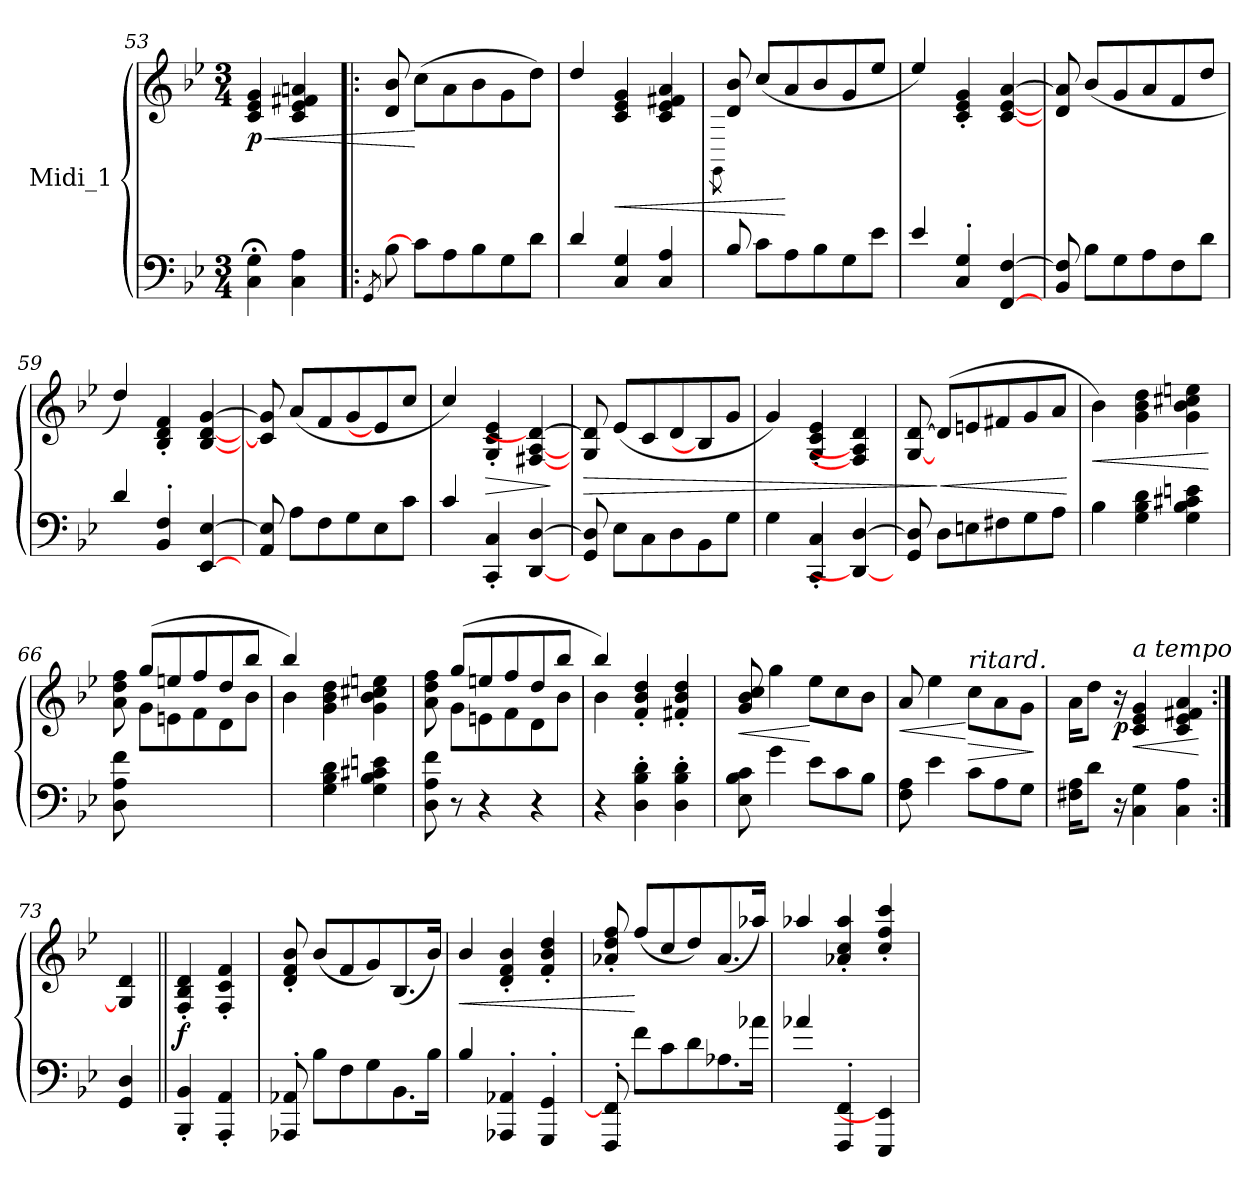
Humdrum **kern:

**kern	**kern	**dynam
*part1	*part1	*part1
*staff2	*staff1	*staff1/2
*I"Midi_1	*	*
*clefF4	*clefG2	*
*k[b-e-]	*k[b-e-]	*
*B-:	*B-:	*
*M3/4	*M3/4	*
=53	=53	=53
*^	*	*
!	!	!LO:TX:a:t=a tempo	!
!	!	!	!LO:HP:b
*	*	*^	*
!	!	!	!	!LO:DY:n=1:b
4C\; 4G\;	2ryy	4c/ 4e-/ 4g/	2ryy	< p
4C\ 4A\	.	4c/ 4e-/ 4f#X/ 4ani/	.	.
!!LO:LB:g=z	!!
=54!|:	=54!|:	=54!|:	=54!|:	=54!|:
8qGG/	.	.	.	.
8B-\	2ryy	8d/ 8b-/	2ryy	.
8c\L]	.	(>8cc\L	.	[
8A\	.	8a\	.	.
8B-\	.	8b-\	.	.
8G\	4ryy	8g\	4ryy	.
8d\J	.	8dd\J)	.	.
*	*	*v	*v	*
!!LO:LB:g=z
=55	=55	=55	=55
4d/	2.ryy	4dd/	.
!	!	!	!LO:HP:b
4C/ 4G/	.	4c/ 4e-/ 4g/	<
4C/ 4A/	.	4c/ 4e-/ 4f#X/ 4a/	.
=56	=56	=56	=56
*	*	*^	*
.	.	.	8qGG\	.
8B-/	2.ryy	8d/ 8b-/	2.ryy	.
8c\L	.	(>8cc/L	.	.
8A\	.	8a/	.	[
8B-\	.	8b-/	.	.
8G\	.	8g/	.	.
8e-\J	.	8ee-/J	.	.
*	*	*v	*v	*
=57	=57	=57	=57
4e-/	2.ryy	4ee-/)	.
4C/' 4G/'	.	4c/' 4e-/' 4g/'	.
[4FF/ [4F/	.	[4c/ [4e-/ [4a/	.
=58	=58	=58	=58
8BB-/ 8F/]	2.ryy	8d/ 8a/]	.
8B-\L	.	(>8b-/L	.
8G\	.	8g/	.
8A\	.	8a/	.
8F\	.	8f/	.
8d\J	.	8dd/J	.
=59	=59	=59	=59
4d/	2.ryy	4dd/)	.
4BB-/' 4F/'	.	4B-/' 4d/' 4f/'	.
[4EE-/ [4E-/	.	[4B-/ [4d/ [4g/	.
=60	=60	=60	=60
8AA/ 8E-/]	2.ryy	8c/] 8g/]	.
8A\L	.	(>8a/L	.
8F\	.	8f/	.
8G\	.	8g/	.
8E-\	.	8e-/]	.
8c\J	.	8cc/J	.
=61	=61	=61	=61
4c/	2.ryy	4cc/)	.
!	!	!	!LO:HP:b
4CC/' 4C/'	.	4G/' 4c/' 4e-/'	>
[4DD/ [4D/	.	[4F#X/ [4A/ 4d/_	.
*v	*v	*	*
.	.	]
!!LO:PB:g=z
=62	=62	=62
!	!	!LO:HP:b
*	*^	*
8GG/ 8D/]	8G/ 8d/]	2ryy	>
8E-\L	(8e-/L	.	.
8C\	8c/	.	.
8D\	8d/	.	.
8BB-\	8B-/]	4ryy	.
8G\J	8g/J	.	.
=63	=63	=63	=63
4G\	4g/)	2ryy	.
4CC/' 4C/'	4G/' 4c/' 4e-/'	.	.
4DD/_ [4D/	4F#/] 4A/] 4d/	4ryy	.
=64	=64	=64	=64
8GG/ 8D/]	[8G/ [8d/	2ryy	.
!	!	!	!LO:HP:n=1:b
8D\L	(>8d/L]	.	] <
8En\	8en/	.	.
8F#X\	8f#X/	.	.
8G\	8g/	4ryy	.
8A\J	8a/J	.	.
*	*v	*v	*
.	.	[
=65	=65	=65
!	!	!LO:HP:b
*	*^	*
4B-\	4b-\)	2ryy	<
4G\ 4B-\ 4d\	4g\ 4b-\ 4dd\	.	.
4G\ 4B-\ 4c#X\ 4en\	4g\ 4b-\ 4cc#X\ 4een\	4ryy	.
*	*v	*v	*
.	.	[
=66	=66	=66
*	*^	*
8D\ 8A\ 8f\	8a\ 8dd\ 8ff\	8ryy	.
8ryy	(>8gg/L	8g\L	.
4ryy	8een/	8en\	.
.	8ff/	8f\	.
4ryy	8dd/	8d\	.
.	8bb-/J	8b-\J	.
=67	=67	=67	=67
4ryy	4bb-/)	4b-\	.
4G\ 4B-\ 4d\	4g\ 4b-\ 4dd\	4ryy	.
4G\ 4B-\ 4c#X\ 4en\	4g\ 4b-\ 4cc#X\ 4een\	4ryy	.
!!LO:LB:g=z	!!
=68	=68	=68	=68
8D\ 8A\ 8f\	8a\ 8dd\ 8ff\	8ryy	.
8r	(>8gg/L	8g\L	.
4r	8een/	8en\	.
.	8ff/	8f\	.
4r	8dd/	8d\	.
.	8bb-/J	8b-\J	.
=69	=69	=69	=69
4r	4bb-/)	4b-\	.
(>4D\' 4B-\' 4d\'	4f/' 4b-/' 4dd/'	4ryy	.
4D\' 4B-\' 4d\'	4f#X/' 4b-/' 4dd/'	4ryy	.
=70	=70	=70	=70
!	!	!	!LO:HP:b
8E-\ 8B-\ 8c\	8g/ 8b-/ 8cc/)	2ryy	<
4g\	4gg\	.	.
(>8e-\L	8ee-\L	.	[
8c\	8cc\	4ryy	.
8B-\J	8b-\J	.	.
=71	=71	=71	=71
!	!	!	!LO:HP:b
8F\ 8A\	8a/)	2ryy	<
4e-\	4ee-\	.	.
!	!LO:TX:a:i:t=ritard.	!	!
!	!	!	!LO:HP:n=1:b
(>8c\L	8cc\L	.	[ >
8A\	8a\	4ryy	.
8G\J	8g\J	.	.
*	*v	*v	*
.	.	]
=72	=72	=72
*	*^	*
16F#X\ 16A\KL	16a\KL	2ryy	.
8d\J	8dd\J)	.	.
!	!	!	!LO:DY:b
16r	16r	.	p
!	!LO:TX:a:i:t=a tempo	!	!
!	!	!	!LO:HP:b
4C\ 4G\	4c/ 4e-/ 4g/	.	<
4C\ 4A\	4c/ 4e-/ 4f#X/ 4a/	4ryy	.
*	*v	*v	*
.	.	[
=73:|!	=73:|!	=73:|!
*	*^	*
4GG/ 4D/	4G/] 4d/	4ryy	.
=74||	=74||	=74||	=74||
!	!	!	!LO:DY:b
4BBB-/' 4BB-/'	4F/' 4B-/' 4d/'	2ryy	f
4AAA/' 4AA/'	4F/' 4c/' 4f/'	.	.
*	*v	*v	*
!!LO:LB:g=z
=75	=75	=75
*^	*	*
8AAA-X/' 8AA-X/'	2.ryy	8d/' 8f/' 8b-/'	.
8B-\L	.	(8b-/L	.
8F\	.	8f/	.
8G\	.	8g/)	.
8.BB-\	.	(8.B-/	.
16B-\Jk	.	16b-/Jk)	.
=76	=76	=76	=76
!	!	!	!LO:HP:b
4B-/	2.ryy	4b-/	<
4AAA-X/' 4AA-X/'	.	4d/' 4f/' 4b-/'	.
4GGG/' 4GG/'	.	4f/' 4b-/' 4dd/'	.
=77	=77	=77	=77
8FFF/' 8FF/]'	2.ryy	8a-X/' 8dd/' 8ff/'	.
8f\L	.	(>8ff/L	[
8c\	.	8cc/	.
8d\	.	8dd/)	.
8.A-X\	.	(>8.a-/	.
16a-\Jk	.	16aa-X/Jk)	.
=78	=78	=78	=78
4a-X/	2.ryy	4aa-X/	.
4FFF/' 4FF/'	.	4a-/' 4cc/' 4aa-/'	.
4EEE-/ 4EE-/]	.	4cc/' 4ff/' 4ccc/'	.
*v	*v	*	*
=	=	=
*-	*-	*-
